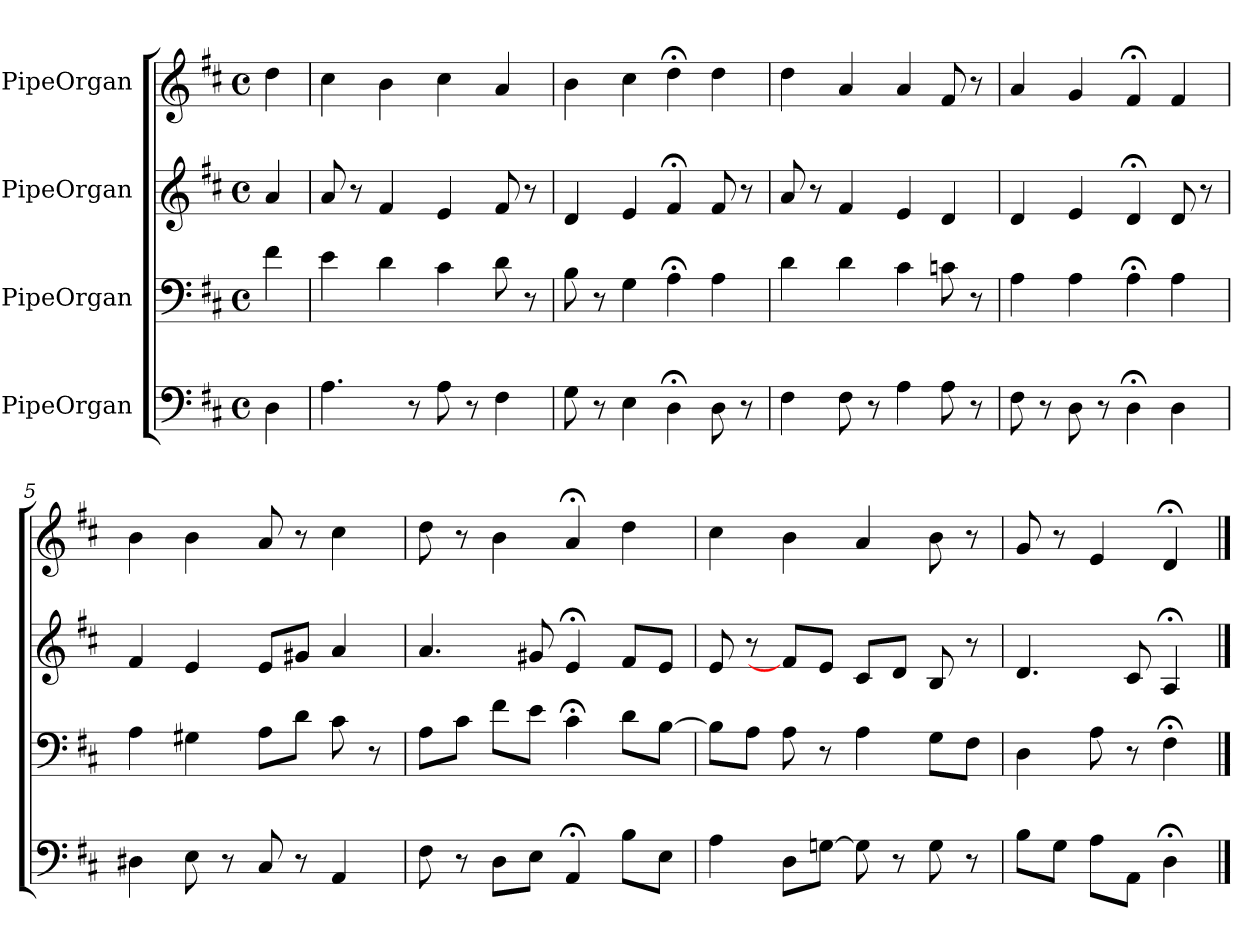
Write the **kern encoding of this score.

**kern	**kern	**kern	**kern
*part4	*part3	*part2	*part1
*staff4	*staff3	*staff2	*staff1
*I"PipeOrgan	*I"PipeOrgan	*I"PipeOrgan	*I"PipeOrgan
*k[f#c#]	*k[f#c#]	*k[f#c#]	*k[f#c#]
*D:	*D:	*D:	*D:
*M4/4	*M4/4	*M4/4	*M4/4
*met(c)	*met(c)	*met(c)	*met(c)
*MM60	*MM60	*MM60	*MM60
=	=	=	=
4D	4f#	4a	4dd
=1	=1	=1	=1
4.A	4e	8a	4cc#
.	.	8r	.
.	4d	4f#	4b
8r	.	.	.
8A	4c#	4e	4cc#
8r	.	.	.
4F#	8d	8f#	4a
.	8r	8r	.
=2	=2	=2	=2
8G	8B	4d	4b
8r	8r	.	.
4E	4G	4e	4cc#
4D;<	4A;<	4f#;<	4dd;<
8D	4A	8f#	4dd
8r	.	8r	.
=3	=3	=3	=3
4F#	4d	8a	4dd
.	.	8r	.
8F#	4d	4f#	4a
8r	.	.	.
4A	4c#	4e	4a
8A	8cn	4d	8f#
8r	8r	.	8r
=4	=4	=4	=4
8F#	4A	4d	4a
8r	.	.	.
8D	4A	4e	4g
8r	.	.	.
4D;<	4A;<	4d;<	4f#;<
4D	4A	8d	4f#
.	.	8r	.
=5	=5	=5	=5
4D#X	4A	4f#	4b
8E	4G#X	4e	4b
8r	.	.	.
8C#	8AL	8eL	8a
8r	8dJ	8g#XJ	8r
4AA	8c#	4a	4cc#
.	8r	.	.
=6	=6	=6	=6
8F#	8AL	4.a	8dd
8r	8c#J	.	8r
8DL	8f#L	.	4b
8EJ	8eJ	8g#X	.
4AA;<	4c#;<	4e;<	4a;<
8BL	8dL	8f#L	4dd
8EJ	[8BJ	8eJ	.
=7	=7	=7	=7
4A	8BL]	8e	4cc#
.	8AJ	8r	.
8DL	8A	8f#L]	4b
[8GnJ	8r	8eJ	.
8G]	4A	8c#L	4a
8r	.	8dJ	.
8G	8GL	8B	8b
8r	8F#J	8r	8r
=8	=8	=8	=8
8BL	4D	4.d	8g
8GJ	.	.	8r
8AL	8A	.	4e
8AAJ	8r	8c#	.
4D;<	4F#;<	4A;<	4d;<
==	==	==	==
*-	*-	*-	*-
